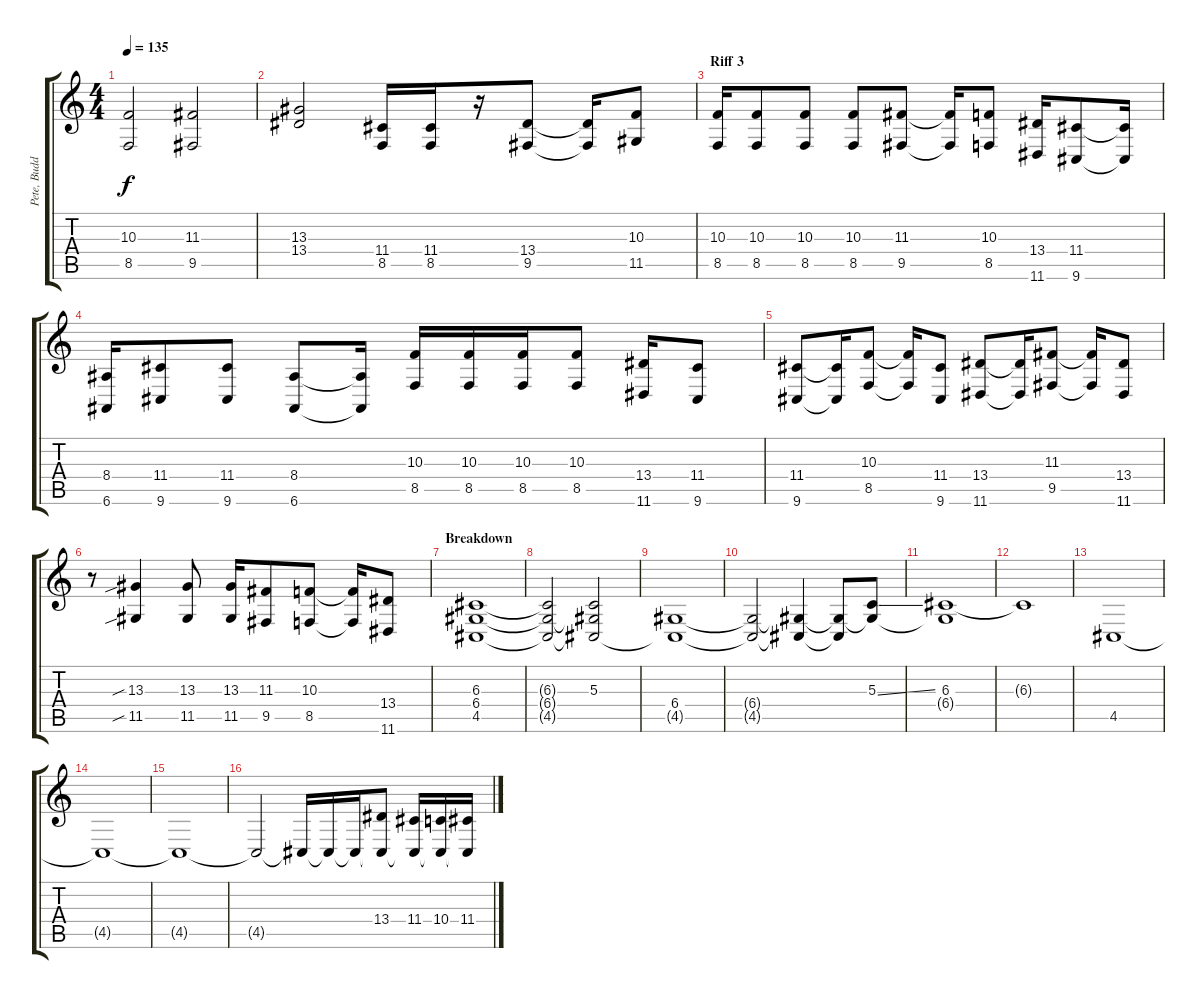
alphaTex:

\track ("Pete, Buddy, Derron (Trombone and Sax)" "Pete, Budd") {instrument altosax}
\staff {score tabs}
\tuning (E4 B3 G3 D3 A2 E2) {hide}
\ts (4 4)
\tempo 135
\clef g2
\ks c
(10.3 8.5).2{dy f} (11.3 9.5).2 |
(13.3 13.4).2 (11.4 8.5).16 (11.4 8.5).16 r.16 (13.4 9.5).8 (13.4{t} 9.5{t}).16 (10.3 11.5).8 |
\section ("" "Riff 3")
(10.3 8.5).16 (10.3 8.5).8 (10.3 8.5).8 (10.3 8.5).8 (11.3 9.5).8 (11.3{t} 9.5{t}).16 (10.3 8.5).8 (13.4 11.6).16 (11.4 9.6).8 (11.4{t} 9.6{t}).16 |
(8.4 6.6).16 (11.4 9.6).8 (11.4 9.6).8 (8.4 6.6).8 (8.4{t} 6.6{t}).16 (10.3 8.5).16 (10.3 8.5).16 (10.3 8.5).16 (10.3 8.5).8 (13.4 11.6).16 (11.4 9.6).8 |
(11.4 9.6).8 (11.4{t} 9.6{t}).16 (10.3 8.5).8 (10.3{t} 8.5{t}).16 (11.4 9.6).8 (13.4 11.6).8 (13.4{t} 11.6{t}).16 (11.3 9.5).8 (11.3{t} 9.5{t}).16 (13.4 11.6).8 |
r.8 (13.3{sib} 11.5{sib}).4 (13.3 11.5).8 (13.3 11.5).16 (11.3 9.5).8 (10.3 8.5).8 (10.3{t} 8.5{t}).16 (13.4 11.6).8 |
\section ("" "Breakdown")
(6.3 6.4 4.5).1 |
(6.3{t} 6.4{t} 4.5{t}).2 (5.3 6.4{t} 4.5{t}).2 |
(6.4 4.5{t}).1 |
(6.4{t} 4.5{t}).2 (6.4{t} 4.5{t}).4 (6.4{t} 4.5{t}).8 (5.3{ss} 6.4{t}).8 |
(6.3 6.4{t}).1 |
6.3{t}.1 |
4.5.1 |
4.5{t}.1 |
4.5{t}.1 |
4.5{t}.2 4.5{t}.16 4.5{t}.16 4.5{t}.16 (13.4 4.5{t}).8 (11.4 4.5{t}).16 (10.4 4.5{t}).16 (11.4 4.5{t}).16
